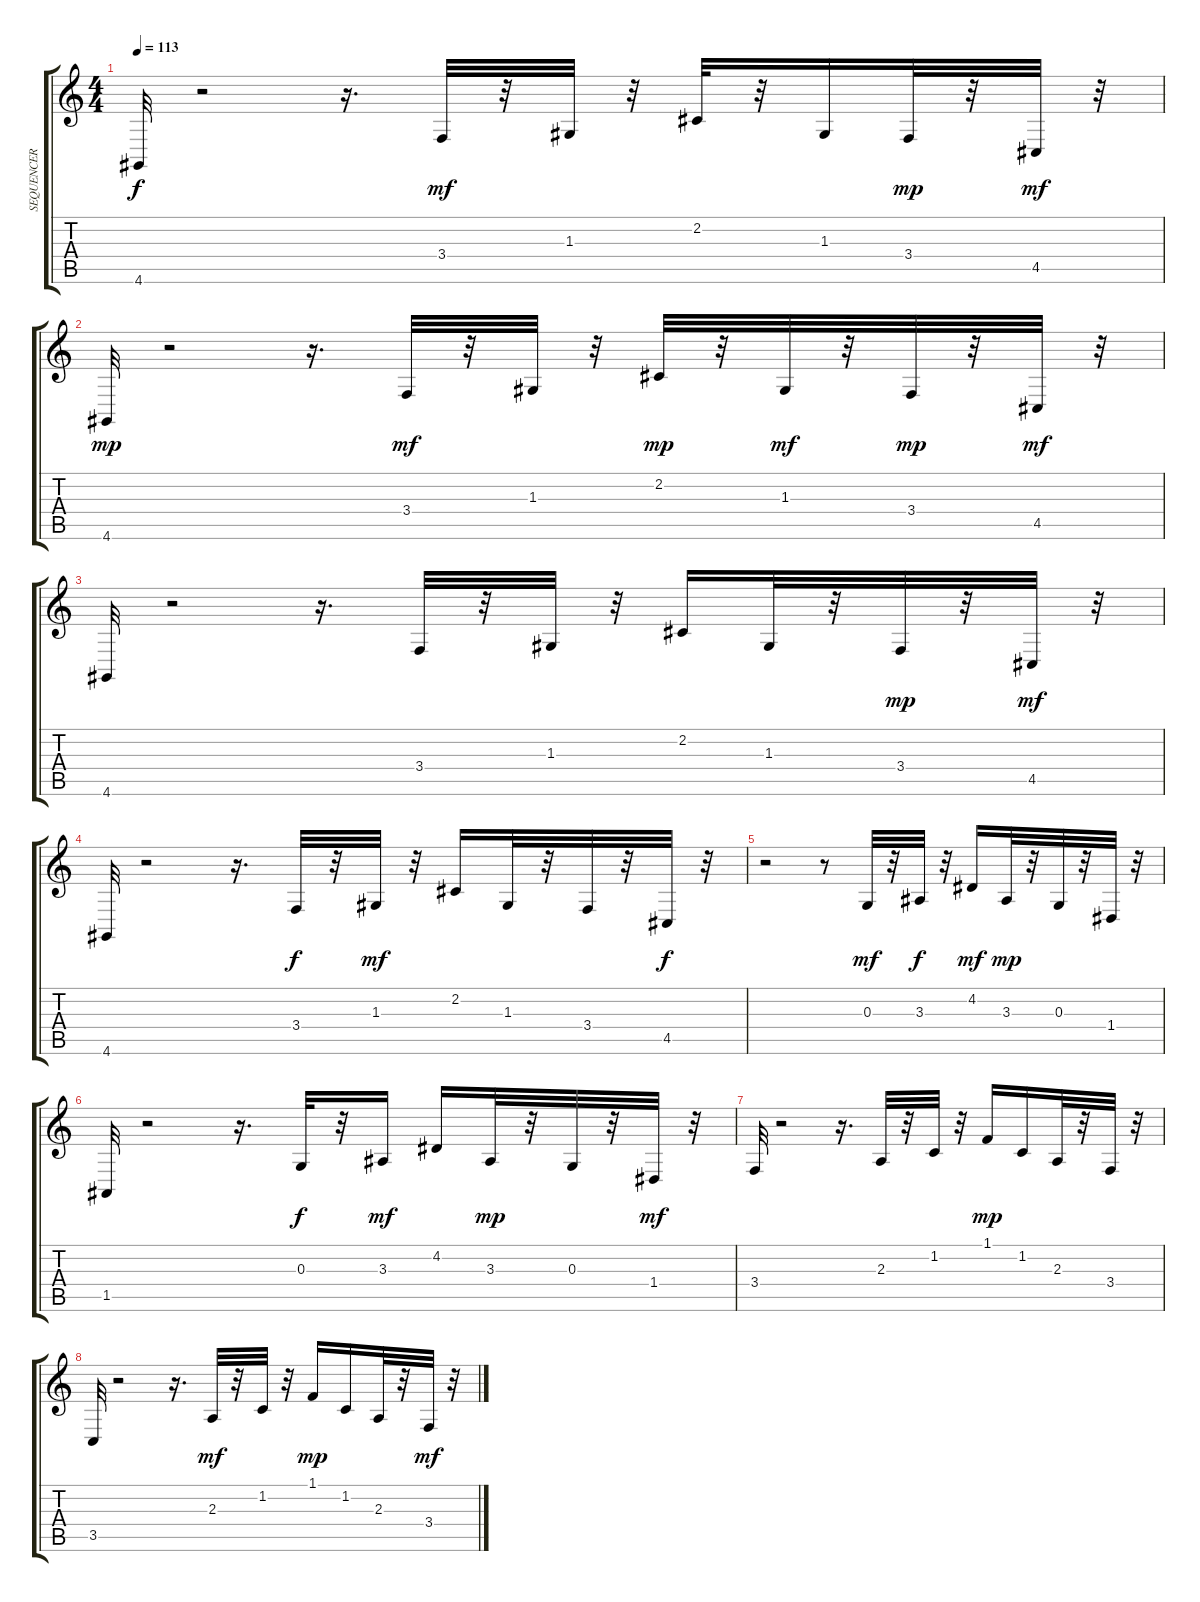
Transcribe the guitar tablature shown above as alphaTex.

\track ("SEQUENCER" "SEQUENCER") {instrument lead4chiff}
\staff {score tabs}
\tuning (E4 B3 G3 D3 A2 E2) {hide}
\ts (4 4)
\tempo 113
\clef g2
\ks c
4.6.32{dy f} r.2 r.16{d} 3.4.32{dy mf} r.32 1.3.32 r.32 2.2.32 r.32 1.3.16 3.4.32{dy mp} r.32 4.5.32{dy mf} r.32 |
4.6.32{dy mp} r.2 r.16{d} 3.4.32{dy mf} r.32 1.3.32 r.32 2.2.32{dy mp} r.32 1.3.32{dy mf} r.32 3.4.32{dy mp} r.32 4.5.32{dy mf} r.32 |
4.6.32 r.2 r.16{d} 3.4.32 r.32 1.3.32 r.32 2.2.16 1.3.32 r.32 3.4.32{dy mp} r.32 4.5.32{dy mf} r.32 |
4.6.32 r.2 r.16{d} 3.4.32{dy f} r.32 1.3.32{dy mf} r.32 2.2.16 1.3.32 r.32 3.4.32 r.32 4.5.32{dy f} r.32 |
r.2 r.8 0.3.32{dy mf} r.32 3.3.32{dy f} r.32 4.2.16{dy mf} 3.3.32{dy mp} r.32 0.3.32 r.32 1.4.32 r.32 |
1.5.32 r.2 r.16{d} 0.3.32{dy f} r.32 3.3.16{dy mf} 4.2.16 3.3.32{dy mp} r.32 0.3.32 r.32 1.4.32{dy mf} r.32 |
3.4.32 r.2 r.16{d} 2.3.32 r.32 1.2.32 r.32 1.1.16{dy mp} 1.2.16 2.3.32 r.32 3.4.32 r.32 |
3.5.32 r.2 r.16{d} 2.3.32{dy mf} r.32 1.2.32 r.32 1.1.16{dy mp} 1.2.16 2.3.32 r.32 3.4.32{dy mf} r.32
